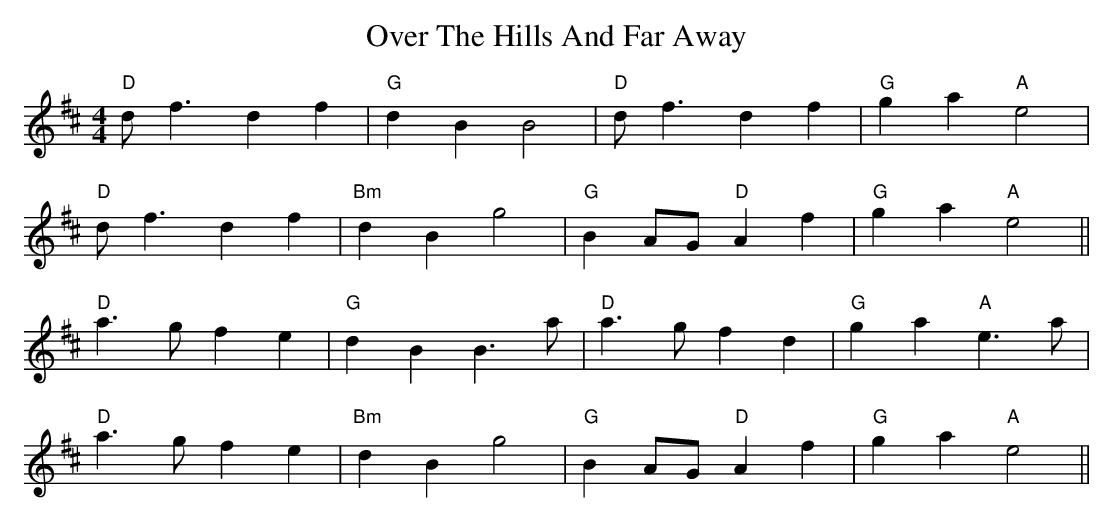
X:1
T: Over The Hills And Far Away
M: 4/4
L: 1/8
K: Dmaj
"D"df3 d2f2|"G"d2 B2 B4|"D"df3 d2f2|"G"g2 a2 "A"e4|
"D"df3 d2f2|"Bm"d2 B2 g4|"G"B2 AG "D"A2 f2|"G"g2 a2 "A"e4||
"D"a3 g f2e2|"G"d2 B2 B3a |"D"a3 g f2d2|"G"g2 a2 "A"e3a|
"D"a3 g f2e2|"Bm"d2 B2 g4|"G"B2 AG "D"A2 f2|"G"g2 a2 "A"e4||
